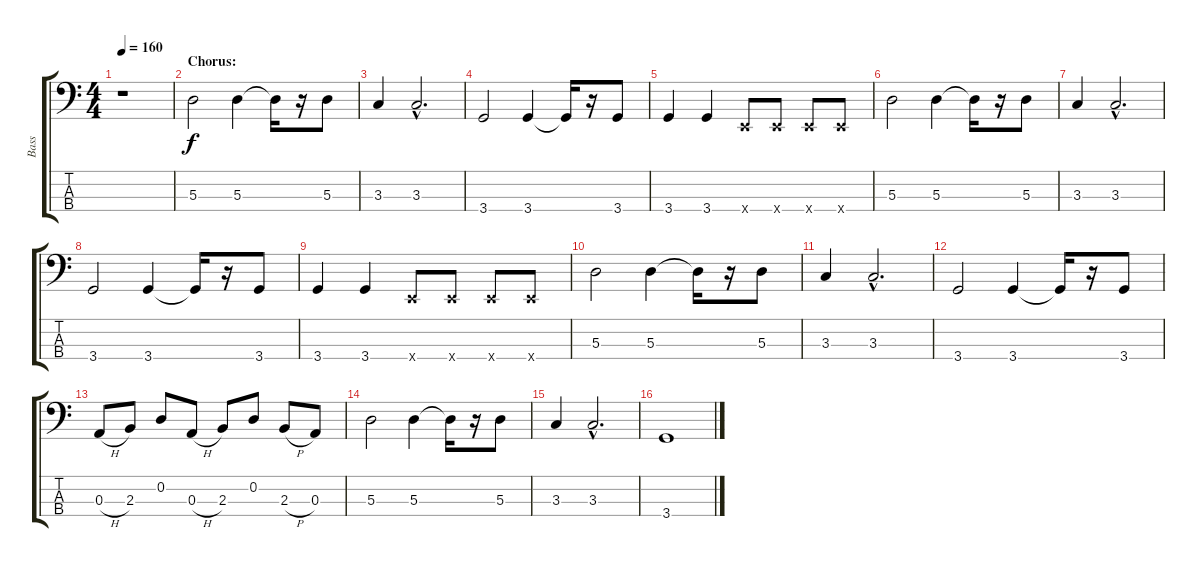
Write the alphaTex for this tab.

\track ("Bass" "Bass") {instrument electricbasspick}
\staff {score tabs}
\tuning (G2 D2 A1 E1) {hide}
\ts (4 4)
\tempo 160
\clef f4
\ks c
r.1{dy f} |
\section ("" "Chorus:")
5.3.2 5.3.4 5.3{t}.16 r.16 5.3.8 |
3.3.4 3.3{hac}.2{d} |
3.4.2 3.4.4 3.4{t}.16 r.16 3.4.8 |
3.4.4 3.4.4 0.4{x}.8 0.4{x}.8 0.4{x}.8 0.4{x}.8 |
5.3.2 5.3.4 5.3{t}.16 r.16 5.3.8 |
3.3.4 3.3{hac}.2{d} |
3.4.2 3.4.4 3.4{t}.16 r.16 3.4.8 |
3.4.4 3.4.4 0.4{x}.8 0.4{x}.8 0.4{x}.8 0.4{x}.8 |
5.3.2 5.3.4 5.3{t}.16 r.16 5.3.8 |
3.3.4 3.3{hac}.2{d} |
3.4.2 3.4.4 3.4{t}.16 r.16 3.4.8 |
0.3{h}.8 2.3.8 0.2.8 0.3{h}.8 2.3.8 0.2.8 2.3{h}.8 0.3.8 |
5.3.2 5.3.4 5.3{t}.16 r.16 5.3.8 |
3.3.4 3.3{hac}.2{d} |
3.4.1
